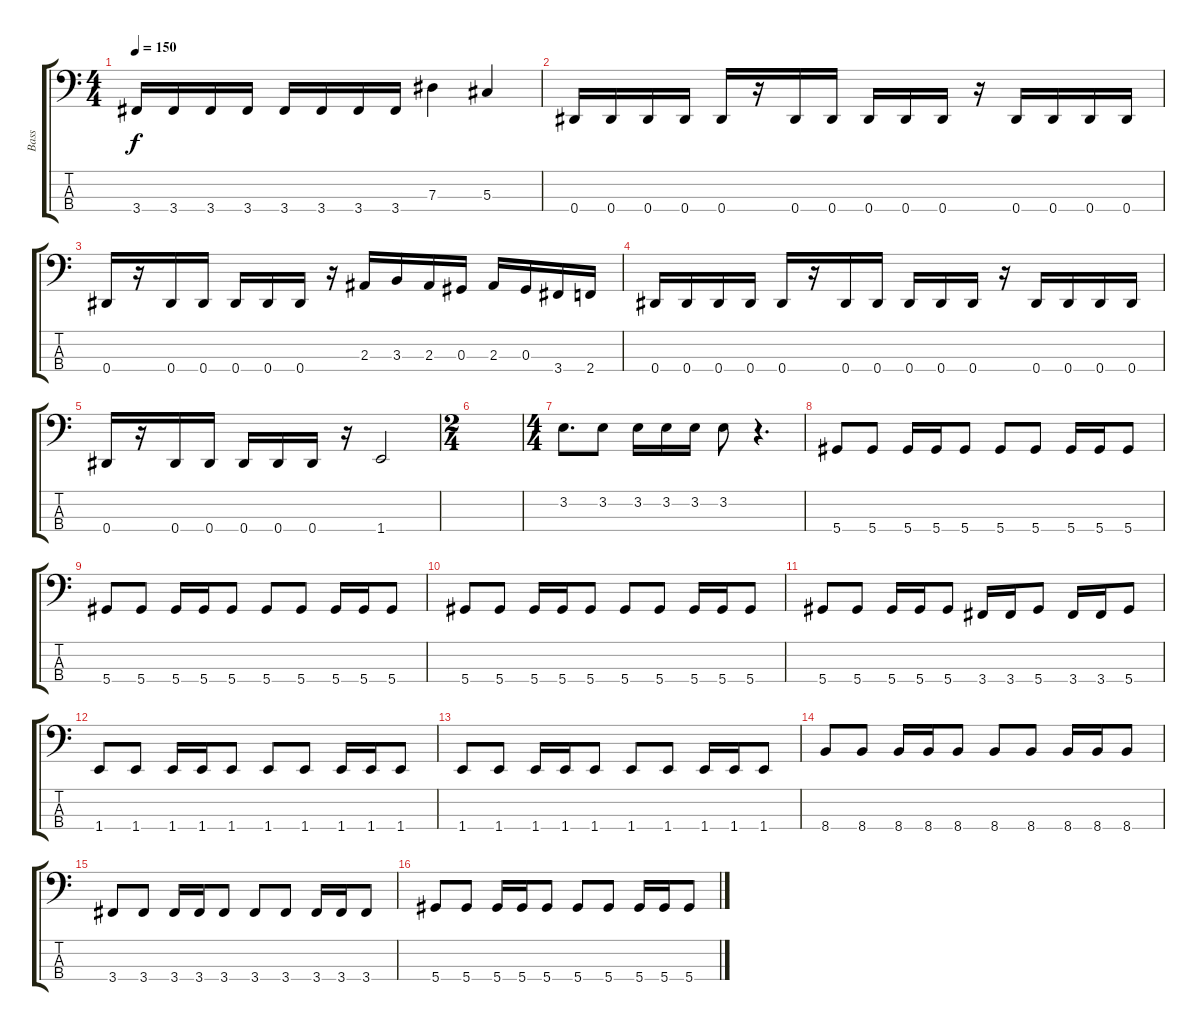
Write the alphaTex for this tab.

\track ("Bass" "Bass") {instrument electricbassfinger}
\staff {score tabs}
\tuning (Gb2 Db2 Ab1 Eb1) {hide}
\ts (4 4)
\tempo 150
\clef f4
\ks c
3.4.16{dy f} 3.4.16 3.4.16 3.4.16 3.4.16 3.4.16 3.4.16 3.4.16 7.3.4 5.3.4 |
0.4.16 0.4.16 0.4.16 0.4.16 0.4.16 r.16 0.4.16 0.4.16 0.4.16 0.4.16 0.4.16 r.16 0.4.16 0.4.16 0.4.16 0.4.16 |
0.4.16 r.16 0.4.16 0.4.16 0.4.16 0.4.16 0.4.16 r.16 2.3.16 3.3.16 2.3.16 0.3.16 2.3.16 0.3.16 3.4.16 2.4.16 |
0.4.16 0.4.16 0.4.16 0.4.16 0.4.16 r.16 0.4.16 0.4.16 0.4.16 0.4.16 0.4.16 r.16 0.4.16 0.4.16 0.4.16 0.4.16 |
0.4.16 r.16 0.4.16 0.4.16 0.4.16 0.4.16 0.4.16 r.16 1.4.2 |
\ts (2 4)
|
\ts (4 4)
3.2.8{d} 3.2.8 3.2.16 3.2.16 3.2.16 3.2.8 r.4{d} |
5.4.8 5.4.8 5.4.16 5.4.16 5.4.8 5.4.8 5.4.8 5.4.16 5.4.16 5.4.8 |
5.4.8 5.4.8 5.4.16 5.4.16 5.4.8 5.4.8 5.4.8 5.4.16 5.4.16 5.4.8 |
5.4.8 5.4.8 5.4.16 5.4.16 5.4.8 5.4.8 5.4.8 5.4.16 5.4.16 5.4.8 |
5.4.8 5.4.8 5.4.16 5.4.16 5.4.8 3.4.16 3.4.16 5.4.8 3.4.16 3.4.16 5.4.8 |
1.4.8 1.4.8 1.4.16 1.4.16 1.4.8 1.4.8 1.4.8 1.4.16 1.4.16 1.4.8 |
1.4.8 1.4.8 1.4.16 1.4.16 1.4.8 1.4.8 1.4.8 1.4.16 1.4.16 1.4.8 |
8.4.8 8.4.8 8.4.16 8.4.16 8.4.8 8.4.8 8.4.8 8.4.16 8.4.16 8.4.8 |
3.4.8 3.4.8 3.4.16 3.4.16 3.4.8 3.4.8 3.4.8 3.4.16 3.4.16 3.4.8 |
5.4.8 5.4.8 5.4.16 5.4.16 5.4.8 5.4.8 5.4.8 5.4.16 5.4.16 5.4.8
